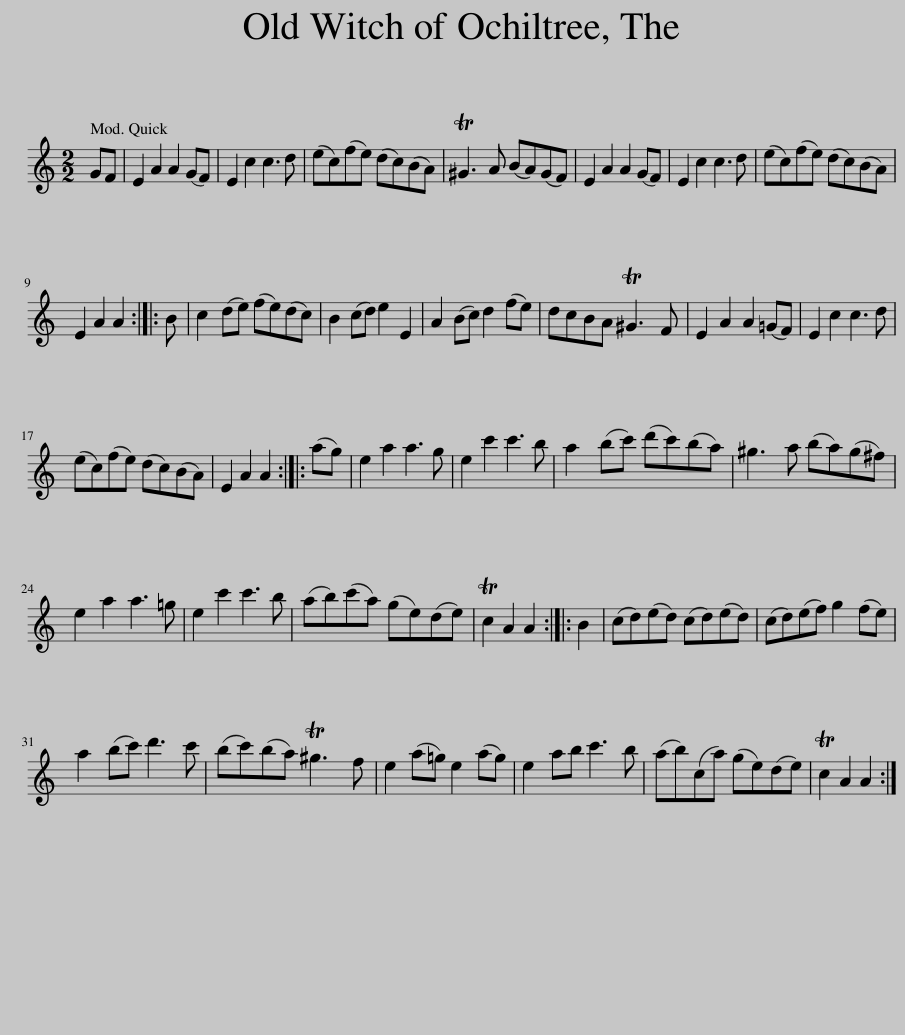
X:1
L:1/8
M:2/2
I:linebreak $
K:C
V:1 treble
V:1
 GF | E2 A2 A2 (GF) | E2 c2 c3 d | (ec)(fe) (dc)(BA) | T^G3 A (BA)(GF) | %5
 E2 A2 A2 (GF) | E2 c2 c3 d | (ec)(fe) (dc)(BA) |$ E2 A2 A2 :: B | %10
 c2 (de) (fe)(dc) | B2 (cd) e2 E2 | A2 (Bc) d2 (fe) | dcBA T^G3 F | E2 A2 A2 (=GF) | %15
 E2 c2 c3 d |$ (ec)(fe) (dc)(BA) | E2 A2 A2 :: (ag) | e2 a2 a3 g | %20
 e2 c'2 c'3 b | a2 (bc') (d'c')(ba) | ^g3 a (ba)(g^f) |$ e2 a2 a3 =g | e2 c'2 c'3 b | %25
 (ab)(c'a) (ge)(de) | Tc2 A2 A2 :: B2 | (cd)(ed) (cd)(ed) | (cd)(ef) g2 (fe) |$ %30
 a2 (bc') d'3 c' | (bc')(ba) T^g3 f | e2 (a=g) e2 (ag) | e2 ab c'3 b | (ab)(ca) (ge)(de) | %35
 Tc2 A2 A2 :| %36
